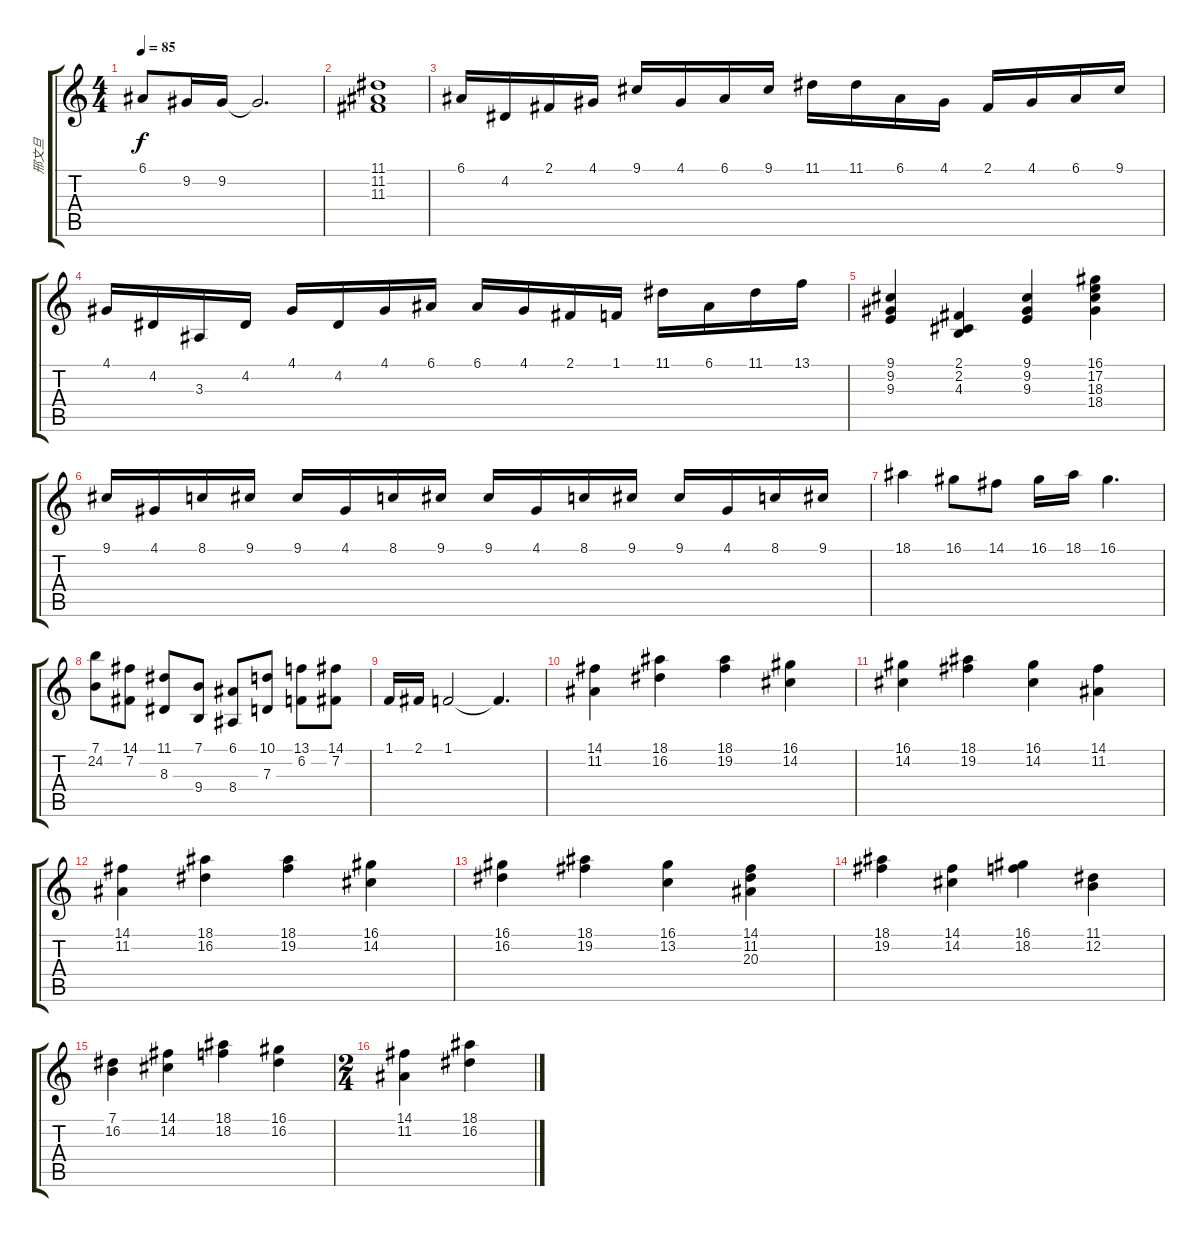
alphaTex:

\track ("邢文旦" "邢文旦") {instrument acousticgrandpiano}
\staff {score tabs}
\tuning (E4 B3 G3 D3 A2 E2) {hide}
\ts (4 4)
\tempo 85
\clef g2
\ks c
6.1.8{dy f} 9.2.16 9.2.16 9.2{t}.2{d} |
(11.1 11.2 11.3).1 |
6.1.16 4.2.16 2.1.16 4.1.16 9.1.16 4.1.16 6.1.16 9.1.16 11.1.16 11.1.16 6.1.16 4.1.16 2.1.16 4.1.16 6.1.16 9.1.16 |
4.1.16 4.2.16 3.3.16 4.2.16 4.1.16 4.2.16 4.1.16 6.1.16 6.1.16 4.1.16 2.1.16 1.1.16 11.1.16 6.1.16 11.1.16 13.1.16 |
(9.1 9.2 9.3).4 (2.1 2.2 4.3).4 (9.1 9.2 9.3).4 (16.1 17.2 18.3 18.4).4 |
9.1.16 4.1.16 8.1.16 9.1.16 9.1.16 4.1.16 8.1.16 9.1.16 9.1.16 4.1.16 8.1.16 9.1.16 9.1.16 4.1.16 8.1.16 9.1.16 |
18.1.4 16.1.8 14.1.8 16.1.16 18.1.16 16.1.4{d} |
(7.1 24.2).8 (14.1 7.2).8 (11.1 8.3).8 (7.1 9.4).8 (6.1 8.4).8 (10.1 7.3).8 (13.1 6.2).8 (14.1 7.2).8 |
1.1.16 2.1.16 1.1.2 1.1{t}.4{d} |
(14.1 11.2).4 (18.1 16.2).4 (18.1 19.2).4 (16.1 14.2).4 |
(16.1 14.2).4 (18.1 19.2).4 (16.1 14.2).4 (14.1 11.2).4 |
(14.1 11.2).4 (18.1 16.2).4 (18.1 19.2).4 (16.1 14.2).4 |
(16.1 16.2).4 (18.1 19.2).4 (16.1 13.2).4 (14.1 11.2 20.3).4 |
(18.1 19.2).4 (14.1 14.2).4 (16.1 18.2).4 (11.1 12.2).4 |
(7.1 16.2).4 (14.1 14.2).4 (18.1 18.2).4 (16.1 16.2).4 |
\ts (2 4)
(14.1 11.2).4 (18.1 16.2).4
